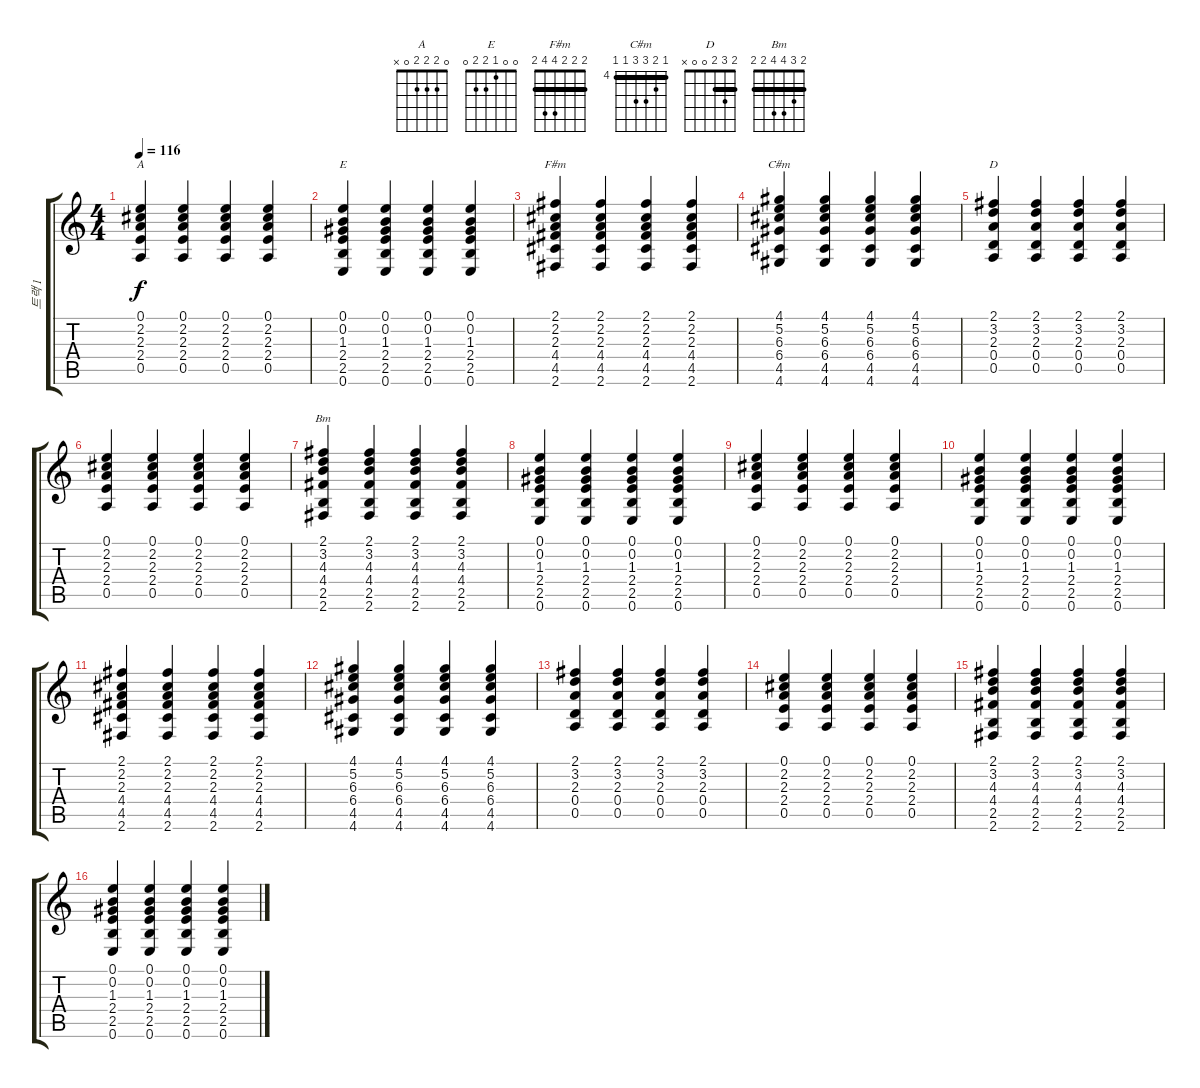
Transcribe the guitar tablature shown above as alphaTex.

\track ("트랙 1" "트랙 1") {instrument acousticguitarsteel}
\staff {score tabs}
\tuning (E4 B3 G3 D3 A2 E2) {hide}
\chord ("A" 0 2 2 2 0 x)
\chord ("E" 0 0 1 2 2 0)
\chord ("F#m" 2 2 2 4 4 2) {barre 2}
\chord ("C#m" 4 5 6 6 4 4) {firstfret 4 barre 4}
\chord ("D" 2 3 2 0 0 x) {barre 2}
\chord ("Bm" 2 3 4 4 2 2) {barre 2}
\ts (4 4)
\tempo 116
\clef g2
\ks c
(0.1 2.2 2.3 2.4 0.5).4{ch "A" dy f} (0.1 2.2 2.3 2.4 0.5).4 (0.1 2.2 2.3 2.4 0.5).4 (0.1 2.2 2.3 2.4 0.5).4 |
(0.1 0.2 1.3 2.4 2.5 0.6).4{ch "E"} (0.1 0.2 1.3 2.4 2.5 0.6).4 (0.1 0.2 1.3 2.4 2.5 0.6).4 (0.1 0.2 1.3 2.4 2.5 0.6).4 |
(2.1 2.2 2.3 4.4 4.5 2.6).4{ch "F#m"} (2.1 2.2 2.3 4.4 4.5 2.6).4 (2.1 2.2 2.3 4.4 4.5 2.6).4 (2.1 2.2 2.3 4.4 4.5 2.6).4 |
(4.1 5.2 6.3 6.4 4.5 4.6).4{ch "C#m"} (4.1 5.2 6.3 6.4 4.5 4.6).4 (4.1 5.2 6.3 6.4 4.5 4.6).4 (4.1 5.2 6.3 6.4 4.5 4.6).4 |
(2.1 3.2 2.3 0.4 0.5).4{ch "D"} (2.1 3.2 2.3 0.4 0.5).4 (2.1 3.2 2.3 0.4 0.5).4 (2.1 3.2 2.3 0.4 0.5).4 |
(0.1 2.2 2.3 2.4 0.5).4 (0.1 2.2 2.3 2.4 0.5).4 (0.1 2.2 2.3 2.4 0.5).4 (0.1 2.2 2.3 2.4 0.5).4 |
(2.1 3.2 4.3 4.4 2.5 2.6).4{ch "Bm"} (2.1 3.2 4.3 4.4 2.5 2.6).4 (2.1 3.2 4.3 4.4 2.5 2.6).4 (2.1 3.2 4.3 4.4 2.5 2.6).4 |
(0.1 0.2 1.3 2.4 2.5 0.6).4 (0.1 0.2 1.3 2.4 2.5 0.6).4 (0.1 0.2 1.3 2.4 2.5 0.6).4 (0.1 0.2 1.3 2.4 2.5 0.6).4 |
(0.1 2.2 2.3 2.4 0.5).4 (0.1 2.2 2.3 2.4 0.5).4 (0.1 2.2 2.3 2.4 0.5).4 (0.1 2.2 2.3 2.4 0.5).4 |
(0.1 0.2 1.3 2.4 2.5 0.6).4 (0.1 0.2 1.3 2.4 2.5 0.6).4 (0.1 0.2 1.3 2.4 2.5 0.6).4 (0.1 0.2 1.3 2.4 2.5 0.6).4 |
(2.1 2.2 2.3 4.4 4.5 2.6).4 (2.1 2.2 2.3 4.4 4.5 2.6).4 (2.1 2.2 2.3 4.4 4.5 2.6).4 (2.1 2.2 2.3 4.4 4.5 2.6).4 |
(4.1 5.2 6.3 6.4 4.5 4.6).4 (4.1 5.2 6.3 6.4 4.5 4.6).4 (4.1 5.2 6.3 6.4 4.5 4.6).4 (4.1 5.2 6.3 6.4 4.5 4.6).4 |
(2.1 3.2 2.3 0.4 0.5).4 (2.1 3.2 2.3 0.4 0.5).4 (2.1 3.2 2.3 0.4 0.5).4 (2.1 3.2 2.3 0.4 0.5).4 |
(0.1 2.2 2.3 2.4 0.5).4 (0.1 2.2 2.3 2.4 0.5).4 (0.1 2.2 2.3 2.4 0.5).4 (0.1 2.2 2.3 2.4 0.5).4 |
(2.1 3.2 4.3 4.4 2.5 2.6).4 (2.1 3.2 4.3 4.4 2.5 2.6).4 (2.1 3.2 4.3 4.4 2.5 2.6).4 (2.1 3.2 4.3 4.4 2.5 2.6).4 |
(0.1 0.2 1.3 2.4 2.5 0.6).4 (0.1 0.2 1.3 2.4 2.5 0.6).4 (0.1 0.2 1.3 2.4 2.5 0.6).4 (0.1 0.2 1.3 2.4 2.5 0.6).4
